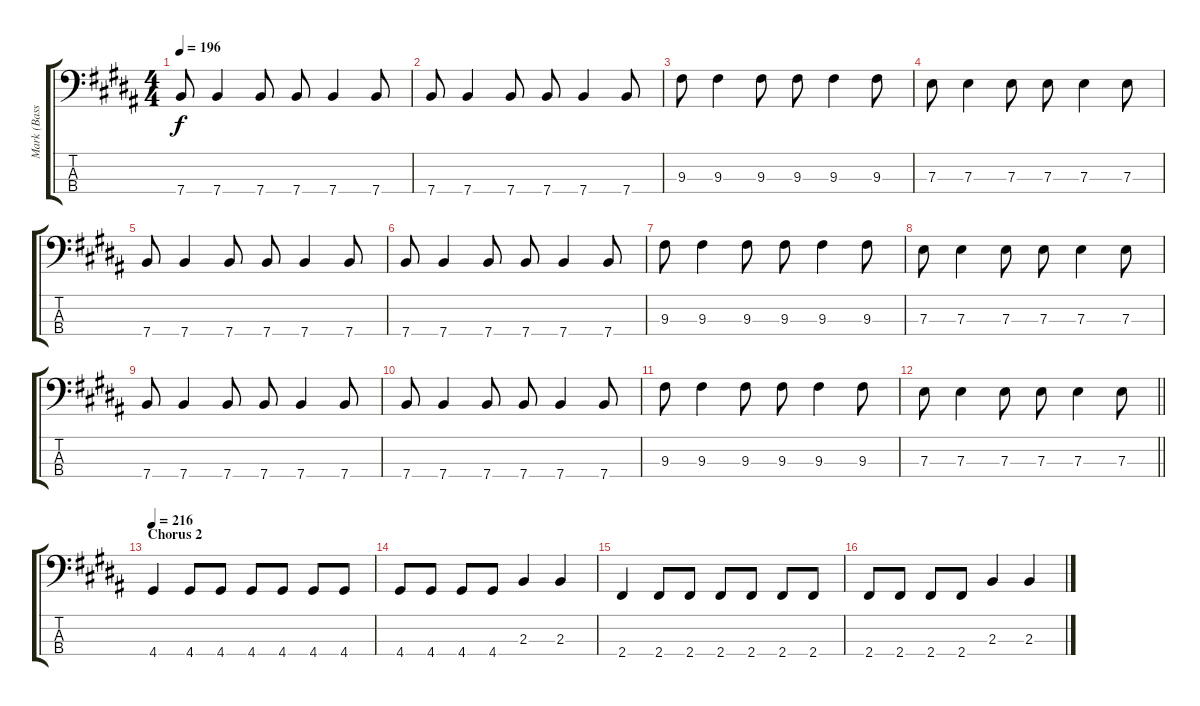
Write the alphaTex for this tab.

\track ("Mark (Bass)" "Mark (Bass") {instrument electricbasspick}
\staff {score tabs}
\tuning (G2 D2 A1 E1) {hide}
\ts (4 4)
\tempo 196
\clef f4
\ks b
7.4.8{dy f} 7.4.4 7.4.8 7.4.8 7.4.4 7.4.8 |
7.4.8 7.4.4 7.4.8 7.4.8 7.4.4 7.4.8 |
9.3.8 9.3.4 9.3.8 9.3.8 9.3.4 9.3.8 |
7.3.8 7.3.4 7.3.8 7.3.8 7.3.4 7.3.8 |
7.4.8 7.4.4 7.4.8 7.4.8 7.4.4 7.4.8 |
7.4.8 7.4.4 7.4.8 7.4.8 7.4.4 7.4.8 |
9.3.8 9.3.4 9.3.8 9.3.8 9.3.4 9.3.8 |
7.3.8 7.3.4 7.3.8 7.3.8 7.3.4 7.3.8 |
7.4.8 7.4.4 7.4.8 7.4.8 7.4.4 7.4.8 |
7.4.8 7.4.4 7.4.8 7.4.8 7.4.4 7.4.8 |
9.3.8 9.3.4 9.3.8 9.3.8 9.3.4 9.3.8 |
\barLineRight lightlight
7.3.8 7.3.4 7.3.8 7.3.8 7.3.4 7.3.8 |
\section ("" "Chorus 2")
\tempo 216
4.4.4 4.4.8 4.4.8 4.4.8 4.4.8 4.4.8 4.4.8 |
4.4.8 4.4.8 4.4.8 4.4.8 2.3.4 2.3.4 |
2.4.4 2.4.8 2.4.8 2.4.8 2.4.8 2.4.8 2.4.8 |
2.4.8 2.4.8 2.4.8 2.4.8 2.3.4 2.3.4
